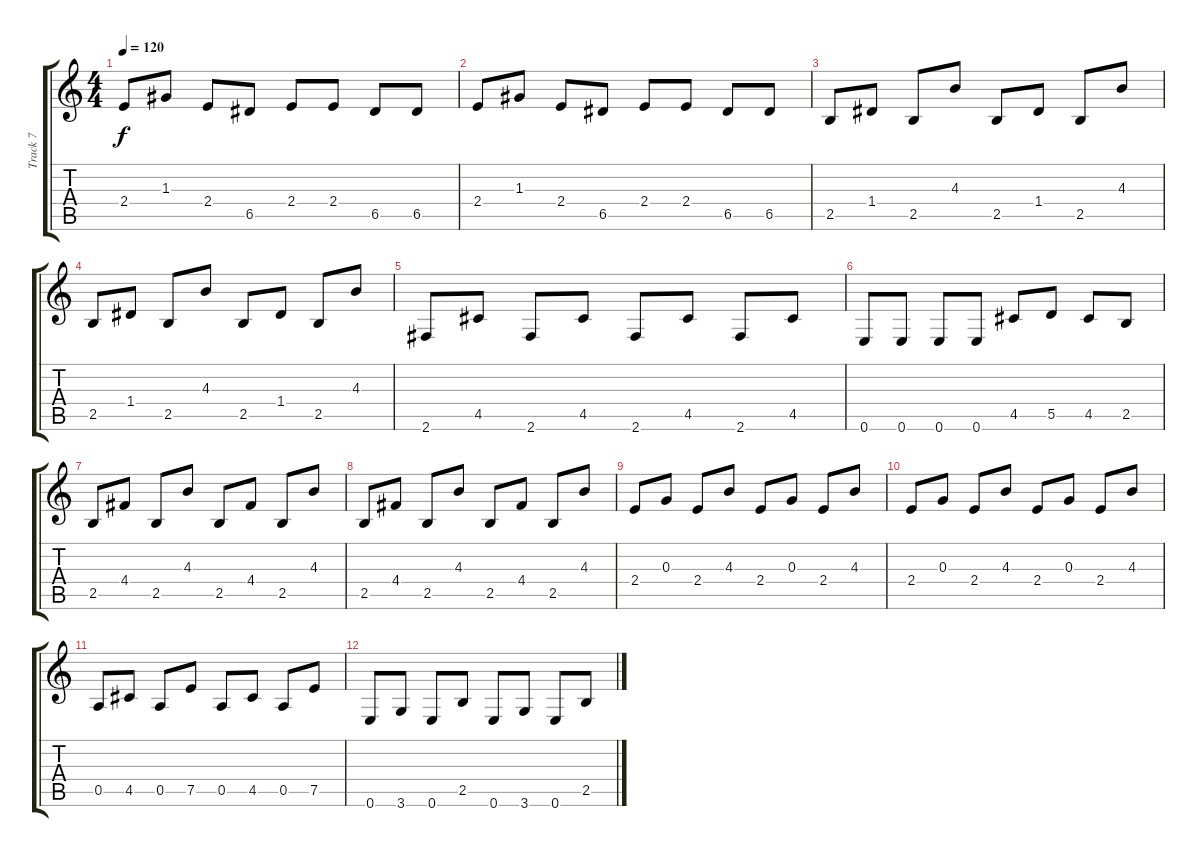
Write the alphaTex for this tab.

\track ("Track 7" "Track 7") {instrument acousticguitarsteel}
\staff {score tabs}
\tuning (E4 B3 G3 D3 A2 E2) {hide}
\ts (4 4)
\tempo 120
\clef g2
\ks c
2.4.8{dy f} 1.3.8 2.4.8 6.5.8 2.4.8 2.4.8 6.5.8 6.5.8 |
2.4.8 1.3.8 2.4.8 6.5.8 2.4.8 2.4.8 6.5.8 6.5.8 |
2.5.8 1.4.8 2.5.8 4.3.8 2.5.8 1.4.8 2.5.8 4.3.8 |
2.5.8 1.4.8 2.5.8 4.3.8 2.5.8 1.4.8 2.5.8 4.3.8 |
2.6.8 4.5.8 2.6.8 4.5.8 2.6.8 4.5.8 2.6.8 4.5.8 |
0.6.8 0.6.8 0.6.8 0.6.8 4.5.8 5.5.8 4.5.8 2.5.8 |
2.5.8 4.4.8 2.5.8 4.3.8 2.5.8 4.4.8 2.5.8 4.3.8 |
2.5.8 4.4.8 2.5.8 4.3.8 2.5.8 4.4.8 2.5.8 4.3.8 |
2.4.8 0.3.8 2.4.8 4.3.8 2.4.8 0.3.8 2.4.8 4.3.8 |
2.4.8 0.3.8 2.4.8 4.3.8 2.4.8 0.3.8 2.4.8 4.3.8 |
0.5.8 4.5.8 0.5.8 7.5.8 0.5.8 4.5.8 0.5.8 7.5.8 |
0.6.8 3.6.8 0.6.8 2.5.8 0.6.8 3.6.8 0.6.8 2.5.8
